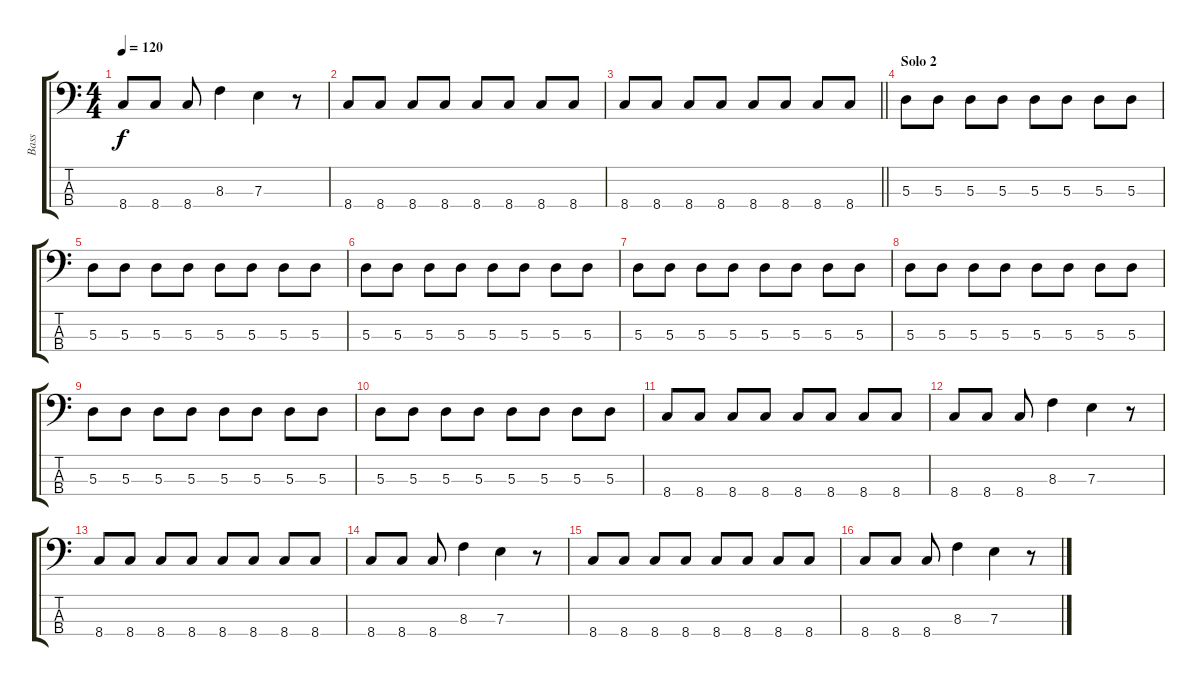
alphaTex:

\track ("Bass" "Bass") {instrument electricbassfinger}
\staff {score tabs}
\tuning (G2 D2 A1 E1) {hide}
\ts (4 4)
\tempo 120
\clef f4
\ks c
8.4.8{dy f} 8.4.8 8.4.8 8.3.4 7.3.4 r.8 |
8.4.8 8.4.8 8.4.8 8.4.8 8.4.8 8.4.8 8.4.8 8.4.8 |
\barLineRight lightlight
8.4.8 8.4.8 8.4.8 8.4.8 8.4.8 8.4.8 8.4.8 8.4.8 |
\section ("" "Solo 2")
5.3.8 5.3.8 5.3.8 5.3.8 5.3.8 5.3.8 5.3.8 5.3.8 |
5.3.8 5.3.8 5.3.8 5.3.8 5.3.8 5.3.8 5.3.8 5.3.8 |
5.3.8 5.3.8 5.3.8 5.3.8 5.3.8 5.3.8 5.3.8 5.3.8 |
5.3.8 5.3.8 5.3.8 5.3.8 5.3.8 5.3.8 5.3.8 5.3.8 |
5.3.8 5.3.8 5.3.8 5.3.8 5.3.8 5.3.8 5.3.8 5.3.8 |
5.3.8 5.3.8 5.3.8 5.3.8 5.3.8 5.3.8 5.3.8 5.3.8 |
5.3.8 5.3.8 5.3.8 5.3.8 5.3.8 5.3.8 5.3.8 5.3.8 |
8.4.8 8.4.8 8.4.8 8.4.8 8.4.8 8.4.8 8.4.8 8.4.8 |
8.4.8 8.4.8 8.4.8 8.3.4 7.3.4 r.8 |
8.4.8 8.4.8 8.4.8 8.4.8 8.4.8 8.4.8 8.4.8 8.4.8 |
8.4.8 8.4.8 8.4.8 8.3.4 7.3.4 r.8 |
8.4.8 8.4.8 8.4.8 8.4.8 8.4.8 8.4.8 8.4.8 8.4.8 |
8.4.8 8.4.8 8.4.8 8.3.4 7.3.4 r.8
